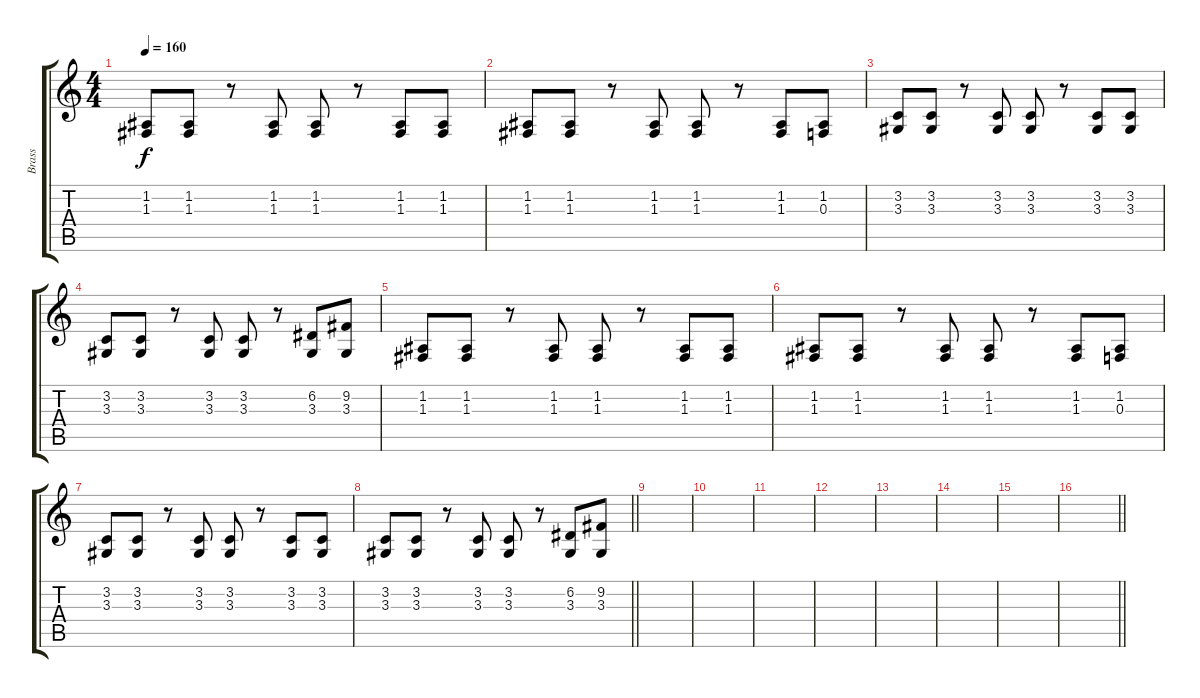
\track ("Brass" "Brass") {instrument trumpet}
\staff {score tabs}
\tuning (D4 A3 F3 C3 G2 D2) {hide}
\ts (4 4)
\tempo 160
\clef g2
\ks c
(1.2 1.3).8{dy f} (1.2 1.3).8 r.8 (1.2 1.3).8 (1.2 1.3).8 r.8 (1.2 1.3).8 (1.2 1.3).8 |
(1.2 1.3).8 (1.2 1.3).8 r.8 (1.2 1.3).8 (1.2 1.3).8 r.8 (1.2 1.3).8 (1.2 0.3).8 |
(3.2 3.3).8 (3.2 3.3).8 r.8 (3.2 3.3).8 (3.2 3.3).8 r.8 (3.2 3.3).8 (3.2 3.3).8 |
(3.2 3.3).8 (3.2 3.3).8 r.8 (3.2 3.3).8 (3.2 3.3).8 r.8 (6.2 3.3).8 (9.2 3.3).8 |
(1.2 1.3).8 (1.2 1.3).8 r.8 (1.2 1.3).8 (1.2 1.3).8 r.8 (1.2 1.3).8 (1.2 1.3).8 |
(1.2 1.3).8 (1.2 1.3).8 r.8 (1.2 1.3).8 (1.2 1.3).8 r.8 (1.2 1.3).8 (1.2 0.3).8 |
(3.2 3.3).8 (3.2 3.3).8 r.8 (3.2 3.3).8 (3.2 3.3).8 r.8 (3.2 3.3).8 (3.2 3.3).8 |
\barLineRight lightlight
(3.2 3.3).8 (3.2 3.3).8 r.8 (3.2 3.3).8 (3.2 3.3).8 r.8 (6.2 3.3).8 (9.2 3.3).8 |
|
|
|
|
|
|
|
\barLineRight lightlight
